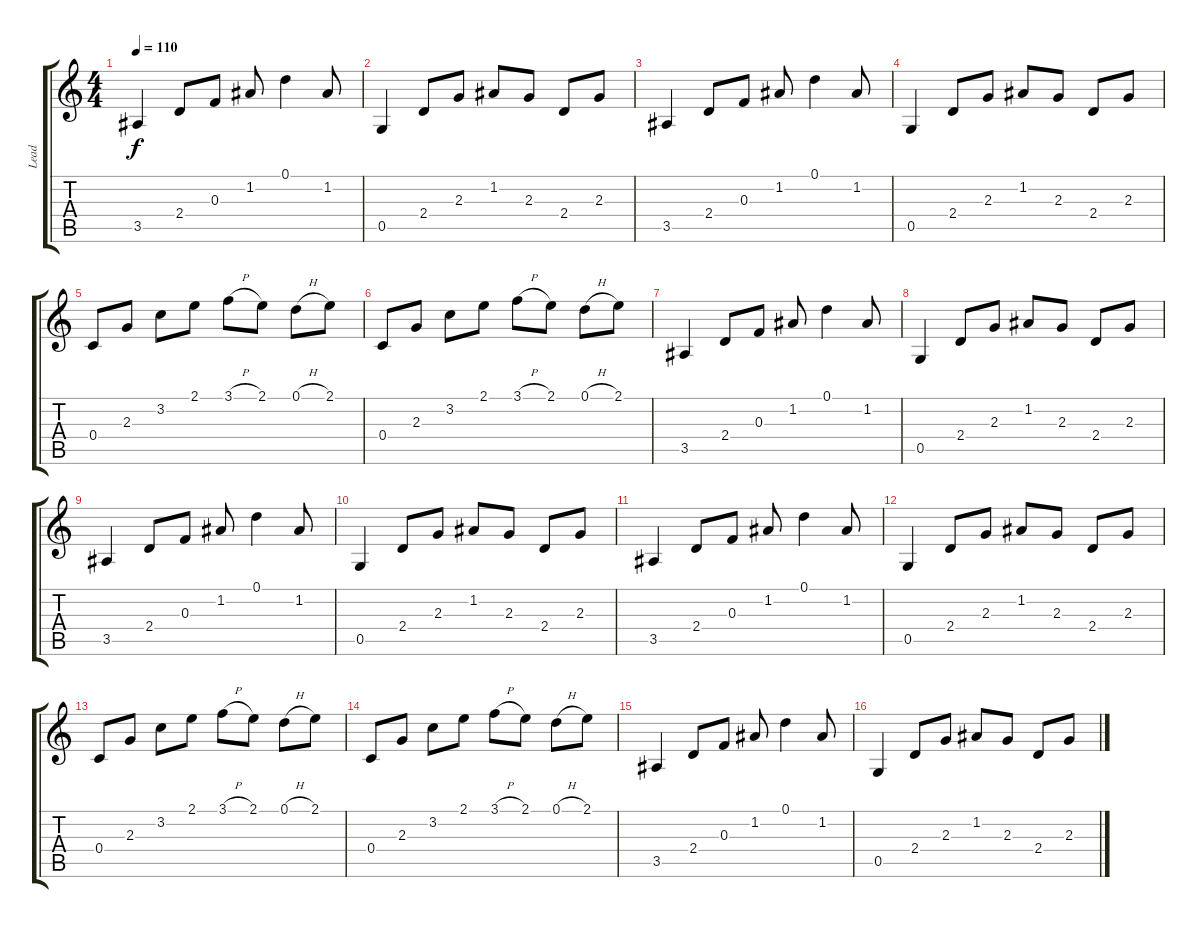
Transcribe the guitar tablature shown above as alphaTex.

\track ("Lead" "Lead") {instrument electricguitarjazz}
\staff {score tabs}
\tuning (D4 A3 F3 C3 G2 D2) {hide}
\ts (4 4)
\tempo 110
\clef g2
\ks c
3.5.4{dy f} 2.4.8 0.3.8 1.2.8 0.1.4 1.2.8 |
0.5.4 2.4.8 2.3.8 1.2.8 2.3.8 2.4.8 2.3.8 |
3.5.4 2.4.8 0.3.8 1.2.8 0.1.4 1.2.8 |
0.5.4 2.4.8 2.3.8 1.2.8 2.3.8 2.4.8 2.3.8 |
0.4.8 2.3.8 3.2.8 2.1.8 3.1{h}.8 2.1.8 0.1{h}.8 2.1.8 |
0.4.8 2.3.8 3.2.8 2.1.8 3.1{h}.8 2.1.8 0.1{h}.8 2.1.8 |
3.5.4 2.4.8 0.3.8 1.2.8 0.1.4 1.2.8 |
0.5.4 2.4.8 2.3.8 1.2.8 2.3.8 2.4.8 2.3.8 |
3.5.4 2.4.8 0.3.8 1.2.8 0.1.4 1.2.8 |
0.5.4 2.4.8 2.3.8 1.2.8 2.3.8 2.4.8 2.3.8 |
3.5.4 2.4.8 0.3.8 1.2.8 0.1.4 1.2.8 |
0.5.4 2.4.8 2.3.8 1.2.8 2.3.8 2.4.8 2.3.8 |
0.4.8 2.3.8 3.2.8 2.1.8 3.1{h}.8 2.1.8 0.1{h}.8 2.1.8 |
0.4.8 2.3.8 3.2.8 2.1.8 3.1{h}.8 2.1.8 0.1{h}.8 2.1.8 |
3.5.4 2.4.8 0.3.8 1.2.8 0.1.4 1.2.8 |
0.5.4 2.4.8 2.3.8 1.2.8 2.3.8 2.4.8 2.3.8
